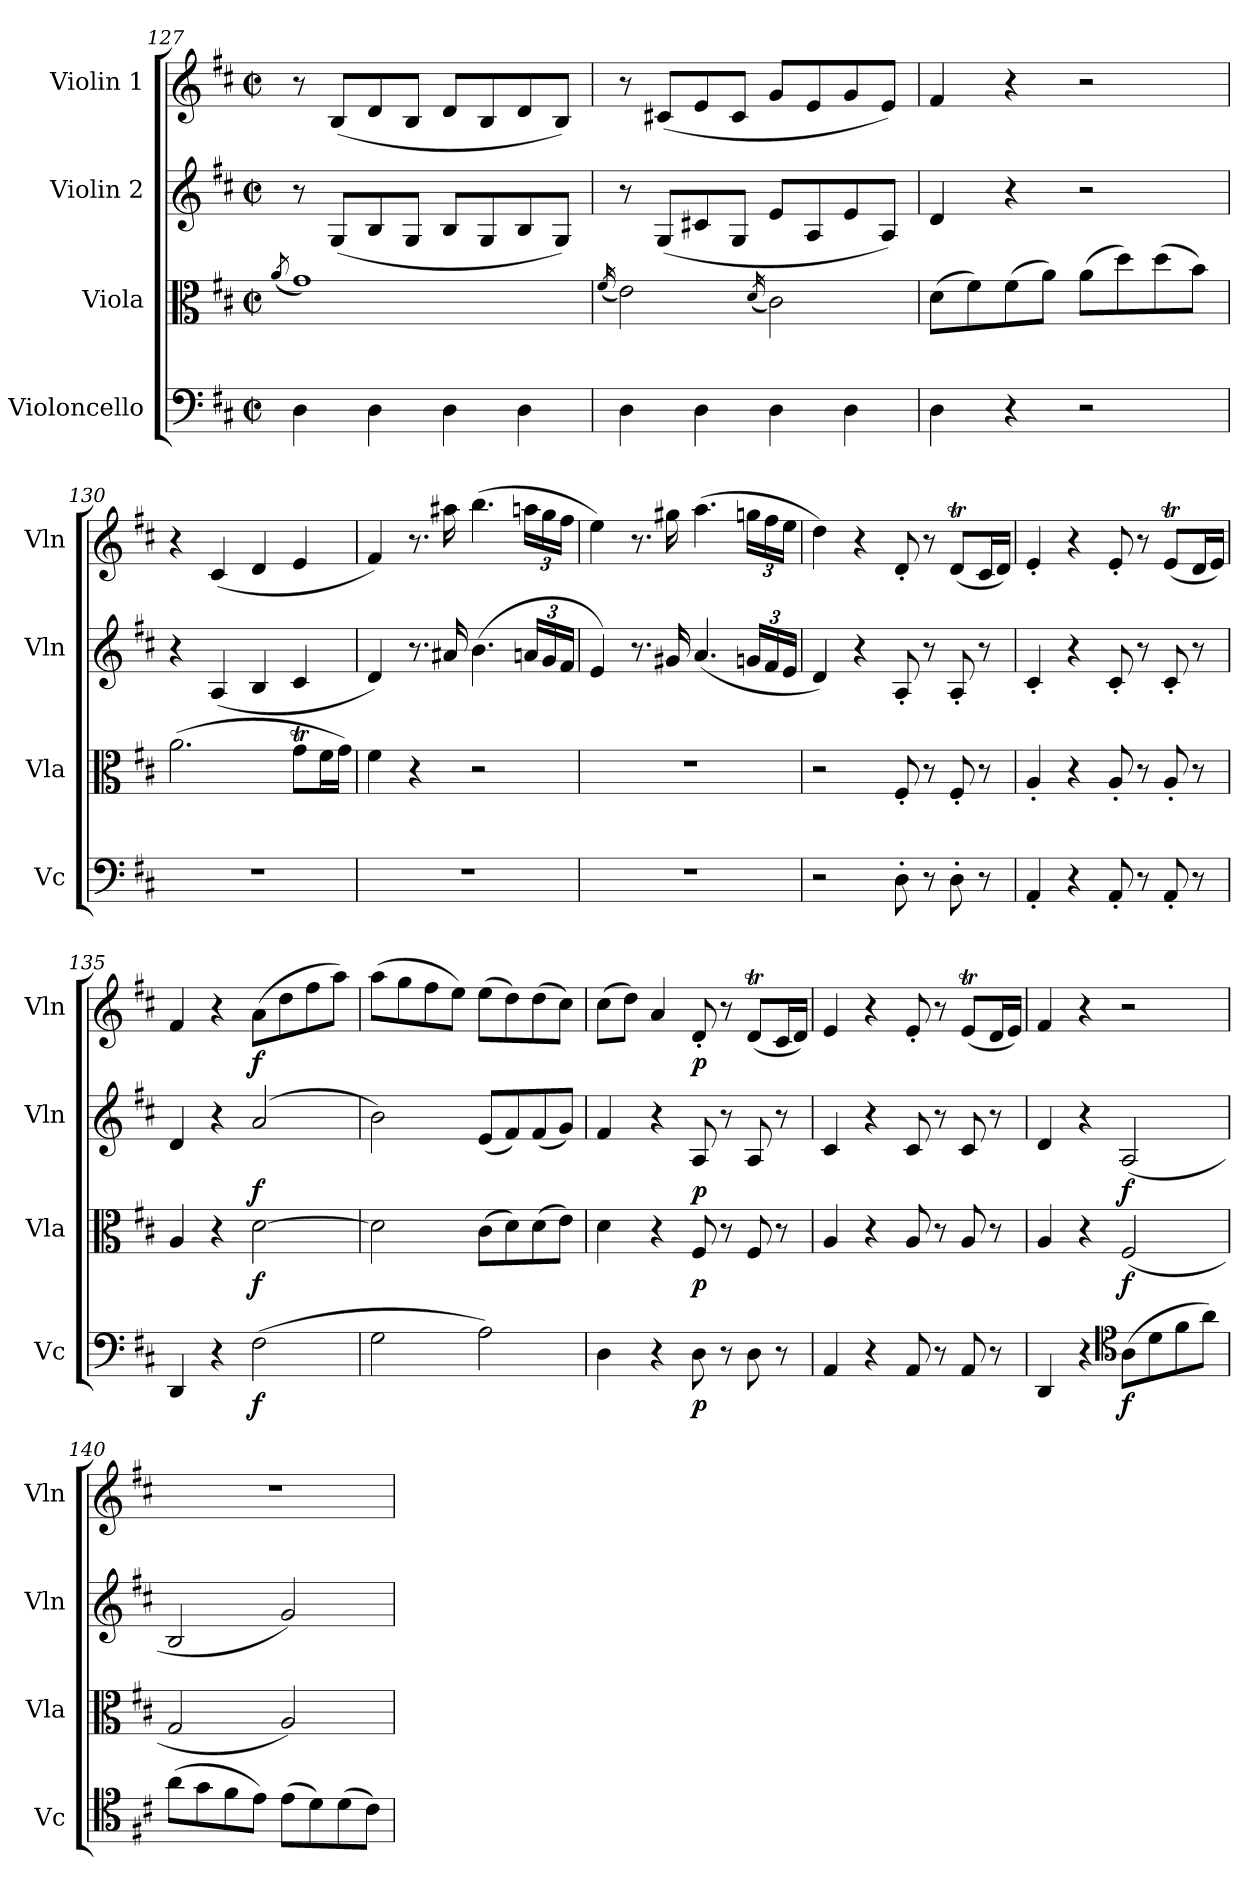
**kern	**dynam	**kern	**dynam	**kern	**dynam	**kern	**dynam
*part4	*part4	*part3	*part3	*part2	*part2	*part1	*part1
*staff4	*staff4	*staff3	*staff3	*staff2	*staff2	*staff1	*staff1
*I"Violoncello	*	*I"Viola	*	*I"Violin 2	*	*I"Violin 1	*
*I'Vc	*	*I'Vla	*	*I'Vln	*	*I'Vln	*
*clefF4	*	*clefC3	*	*clefG2	*	*clefG2	*
*k[f#c#]	*	*k[f#c#]	*	*k[f#c#]	*	*k[f#c#]	*
*M2/2	*	*M2/2	*	*M2/2	*	*M2/2	*
*met(c|)	*	*met(c|)	*	*met(c|)	*	*met(c|)	*
=127	=127	=127	=127	=127	=127	=127	=127
.	.	(8qa/	.	.	.	.	.
4D\	.	1g)	.	8r	.	8r	.
.	.	.	.	(8G/L	.	(8B/L	.
4D\	.	.	.	8B/	.	8d/	.
.	.	.	.	8G/J	.	8B/J	.
4D\	.	.	.	8B/L	.	8d/L	.
.	.	.	.	8G/	.	8B/	.
4D\	.	.	.	8B/	.	8d/	.
.	.	.	.	8G/J)	.	8B/J)	.
=128	=128	=128	=128	=128	=128	=128	=128
.	.	(16qf#/	.	.	.	.	.
4D\	.	2e\)	.	8r	.	8r	.
.	.	.	.	(8G/L	.	(8c#X/L	.
4D\	.	.	.	8c#X/	.	8e/	.
.	.	.	.	8G/J	.	8c#/J	.
.	.	(16qd/	.	.	.	.	.
4D\	.	2c#\)	.	8e/L	.	8g/L	.
.	.	.	.	8A/	.	8e/	.
4D\	.	.	.	8e/	.	8g/	.
.	.	.	.	8A/J)	.	8e/J)	.
=129	=129	=129	=129	=129	=129	=129	=129
4D\	.	(8d\L	.	4d/	.	4f#/	.
.	.	8f#\)	.	.	.	.	.
4r	.	(8f#\	.	4r	.	4r	.
.	.	8a\J)	.	.	.	.	.
2r	.	(8a\L	.	2r	.	2r	.
.	.	8dd\)	.	.	.	.	.
.	.	(8dd\	.	.	.	.	.
.	.	8b\J)	.	.	.	.	.
=130	=130	=130	=130	=130	=130	=130	=130
1r	.	(2.a\	.	4r	.	4r	.
.	.	.	.	(4A/	.	(4c#/	.
.	.	.	.	4B/	.	4d/	.
.	.	8gT\L	.	4c#/	.	4e/	.
.	.	16f#\L	.	.	.	.	.
.	.	16g\JJ)	.	.	.	.	.
!!LO:LB:g=z
=131	=131	=131	=131	=131	=131	=131	=131
1r	.	4f#\	.	4d/)	.	4f#/)	.
.	.	4r	.	8.r	.	8.r	.
.	.	.	.	16a#X/	.	16aa#X\	.
.	.	2r	.	(4.b\	.	(4.bb\	.
*	*	*	*	*Xbrackettup	*	*Xbrackettup	*
.	.	.	.	24an/LL	.	24aan\LL	.
.	.	.	.	24g/	.	24gg\	.
.	.	.	.	24f#/JJ	.	24ff#\JJ	.
!!LO:LB:g=z
=132	=132	=132	=132	=132	=132	=132	=132
1r	.	1r	.	4e/)	.	4ee\)	.
.	.	.	.	8.r	.	8.r	.
.	.	.	.	16g#X/	.	16gg#X\	.
.	.	.	.	(4.a/	.	(4.aa\	.
.	.	.	.	24gn/LL	.	24ggn\LL	.
.	.	.	.	24f#/	.	24ff#\	.
.	.	.	.	24e/JJ	.	24ee\JJ	.
=133	=133	=133	=133	=133	=133	=133	=133
2r	.	2r	.	4d/)	.	4dd\)	.
.	.	.	.	4r	.	4r	.
8D'\	.	8F#'/	.	8A'/	.	8d'/	.
8r	.	8r	.	8r	.	8r	.
8D'\	.	8F#'/	.	8A'/	.	(8dT/L	.
8r	.	8r	.	8r	.	16c#/L	.
.	.	.	.	.	.	16d/JJ)	.
=134	=134	=134	=134	=134	=134	=134	=134
4AA'/	.	4A'/	.	4c#'/	.	4e'/	.
4r	.	4r	.	4r	.	4r	.
8AA'/	.	8A'/	.	8c#'/	.	8e'/	.
8r	.	8r	.	8r	.	8r	.
8AA'/	.	8A'/	.	8c#'/	.	(8eT/L	.
8r	.	8r	.	8r	.	16d/L	.
.	.	.	.	.	.	16e/JJ)	.
=135	=135	=135	=135	=135	=135	=135	=135
4DD/	.	4A/	.	4d/	.	4f#/	.
4r	.	4r	.	4r	.	4r	.
!	!LO:DY:b	!	!LO:DY:b	!	!LO:DY:b	!	!LO:DY:b
(2F#\	f	[2d\	f	(2a/	f	(8a\L	f
.	.	.	.	.	.	8dd\	.
.	.	.	.	.	.	8ff#\	.
.	.	.	.	.	.	8aa\J)	.
=136	=136	=136	=136	=136	=136	=136	=136
2G\	.	2d\]	.	2b\)	.	(8aa\L	.
.	.	.	.	.	.	8gg\	.
.	.	.	.	.	.	8ff#\	.
.	.	.	.	.	.	8ee\J)	.
2A\)	.	(8c#\L	.	(8e/L	.	(8ee\L	.
.	.	8d\)	.	8f#/)	.	8dd\)	.
.	.	(8d\	.	(8f#/	.	(8dd\	.
.	.	8e\J)	.	8g/J)	.	8cc#\J)	.
=137	=137	=137	=137	=137	=137	=137	=137
4D\	.	4d\	.	4f#/	.	(8cc#\L	.
.	.	.	.	.	.	8dd\J)	.
4r	.	4r	.	4r	.	4a/	.
!	!LO:DY:b	!	!LO:DY:b	!	!LO:DY:b	!	!LO:DY:b
8D\	p	8F#/	p	8A/	p	8d'/	p
8r	.	8r	.	8r	.	8r	.
8D\	.	8F#/	.	8A/	.	(8dT/L	.
8r	.	8r	.	8r	.	16c#/L	.
.	.	.	.	.	.	16d/JJ)	.
=138	=138	=138	=138	=138	=138	=138	=138
4AA/	.	4A/	.	4c#/	.	4e/	.
4r	.	4r	.	4r	.	4r	.
8AA/	.	8A/	.	8c#/	.	8e'/	.
8r	.	8r	.	8r	.	8r	.
8AA/	.	8A/	.	8c#/	.	(8eT/L	.
8r	.	8r	.	8r	.	16d/L	.
.	.	.	.	.	.	16e/JJ)	.
=139	=139	=139	=139	=139	=139	=139	=139
4DD/	.	4A/	.	4d/	.	4f#/	.
4r	.	4r	.	4r	.	4r	.
*clefC4	*	*	*	*	*	*	*
!	!LO:DY:b	!	!LO:DY:b	!	!LO:DY:b	!	!
(8A\L	f	(2F#/	f	(2A/	f	2r	.
8d\	.	.	.	.	.	.	.
8f#\	.	.	.	.	.	.	.
8a\J)	.	.	.	.	.	.	.
!!LO:LB:g=z
=140	=140	=140	=140	=140	=140	=140	=140
(8a\L	.	2G/	.	2B/	.	1r	.
8g\	.	.	.	.	.	.	.
8f#\	.	.	.	.	.	.	.
8e\J)	.	.	.	.	.	.	.
(8e\L	.	2A/)	.	2g/)	.	.	.
8d\)	.	.	.	.	.	.	.
(8d\	.	.	.	.	.	.	.
8c#\J)	.	.	.	.	.	.	.
=	=	=	=	=	=	=	=
*-	*-	*-	*-	*-	*-	*-	*-
